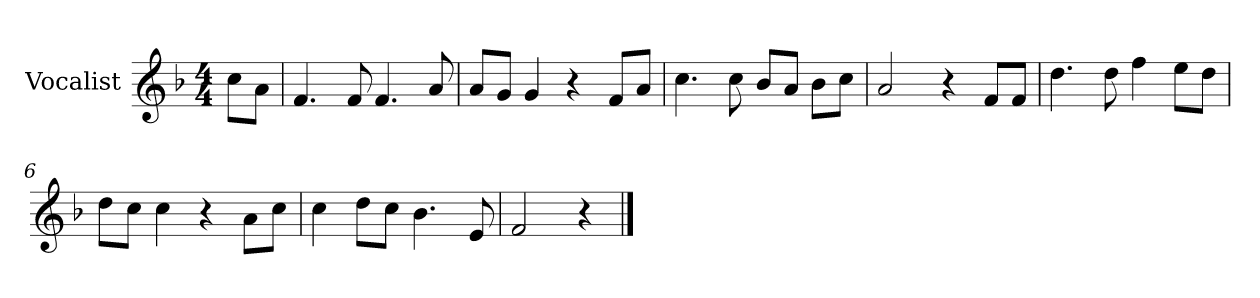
**kern
*part1
*staff1
*I"Vocalist
*k[b-]
*F:
*M4/4
=
8ccL
8aJ
=1
4.f
8f
4.f
8a
=2
8aL
8gJ
4g
4r
8fL
8aJ
=3
4.cc
8cc
8b-L
8aJ
8b-L
8ccJ
=4
2a
4r
8fL
8fJ
=5
4.dd
8dd
4ff
8eeL
8ddJ
=6
8ddL
8ccJ
4cc
4r
8aL
8ccJ
=7
4cc
8ddL
8ccJ
4.b-
8e
=8
2f
4r
==
*-
